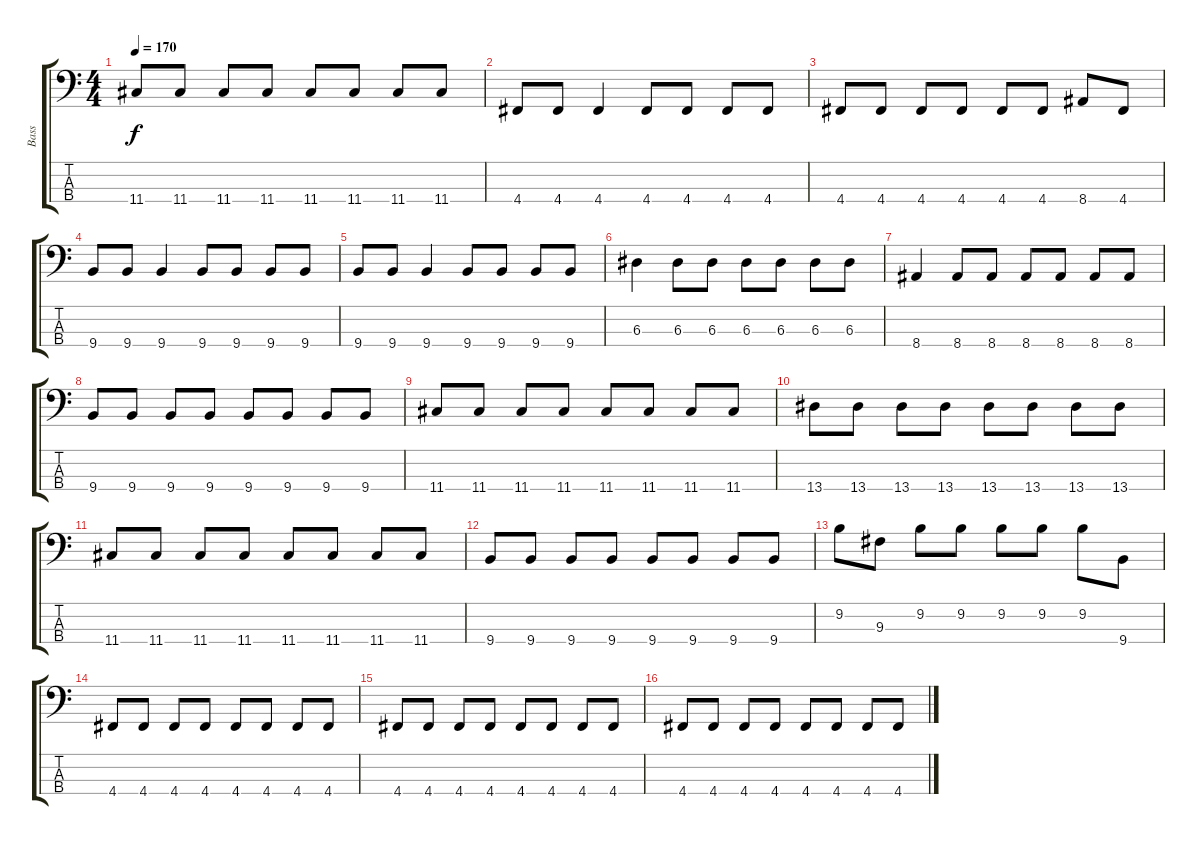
\track ("Bass" "Bass") {instrument electricbasspick}
\staff {score tabs}
\tuning (G2 D2 A1 D1) {hide}
\ts (4 4)
\tempo 170
\clef f4
\ks c
11.4.8{dy f} 11.4.8 11.4.8 11.4.8 11.4.8 11.4.8 11.4.8 11.4.8 |
4.4.8 4.4.8 4.4.4 4.4.8 4.4.8 4.4.8 4.4.8 |
4.4.8 4.4.8 4.4.8 4.4.8 4.4.8 4.4.8 8.4.8 4.4.8 |
9.4.8 9.4.8 9.4.4 9.4.8 9.4.8 9.4.8 9.4.8 |
9.4.8 9.4.8 9.4.4 9.4.8 9.4.8 9.4.8 9.4.8 |
6.3.4 6.3.8 6.3.8 6.3.8 6.3.8 6.3.8 6.3.8 |
8.4.4 8.4.8 8.4.8 8.4.8 8.4.8 8.4.8 8.4.8 |
9.4.8 9.4.8 9.4.8 9.4.8 9.4.8 9.4.8 9.4.8 9.4.8 |
11.4.8 11.4.8 11.4.8 11.4.8 11.4.8 11.4.8 11.4.8 11.4.8 |
13.4.8 13.4.8 13.4.8 13.4.8 13.4.8 13.4.8 13.4.8 13.4.8 |
11.4.8 11.4.8 11.4.8 11.4.8 11.4.8 11.4.8 11.4.8 11.4.8 |
9.4.8 9.4.8 9.4.8 9.4.8 9.4.8 9.4.8 9.4.8 9.4.8 |
9.2.8 9.3.8 9.2.8 9.2.8 9.2.8 9.2.8 9.2.8 9.4.8 |
4.4.8 4.4.8 4.4.8 4.4.8 4.4.8 4.4.8 4.4.8 4.4.8 |
4.4.8 4.4.8 4.4.8 4.4.8 4.4.8 4.4.8 4.4.8 4.4.8 |
4.4.8 4.4.8 4.4.8 4.4.8 4.4.8 4.4.8 4.4.8 4.4.8
